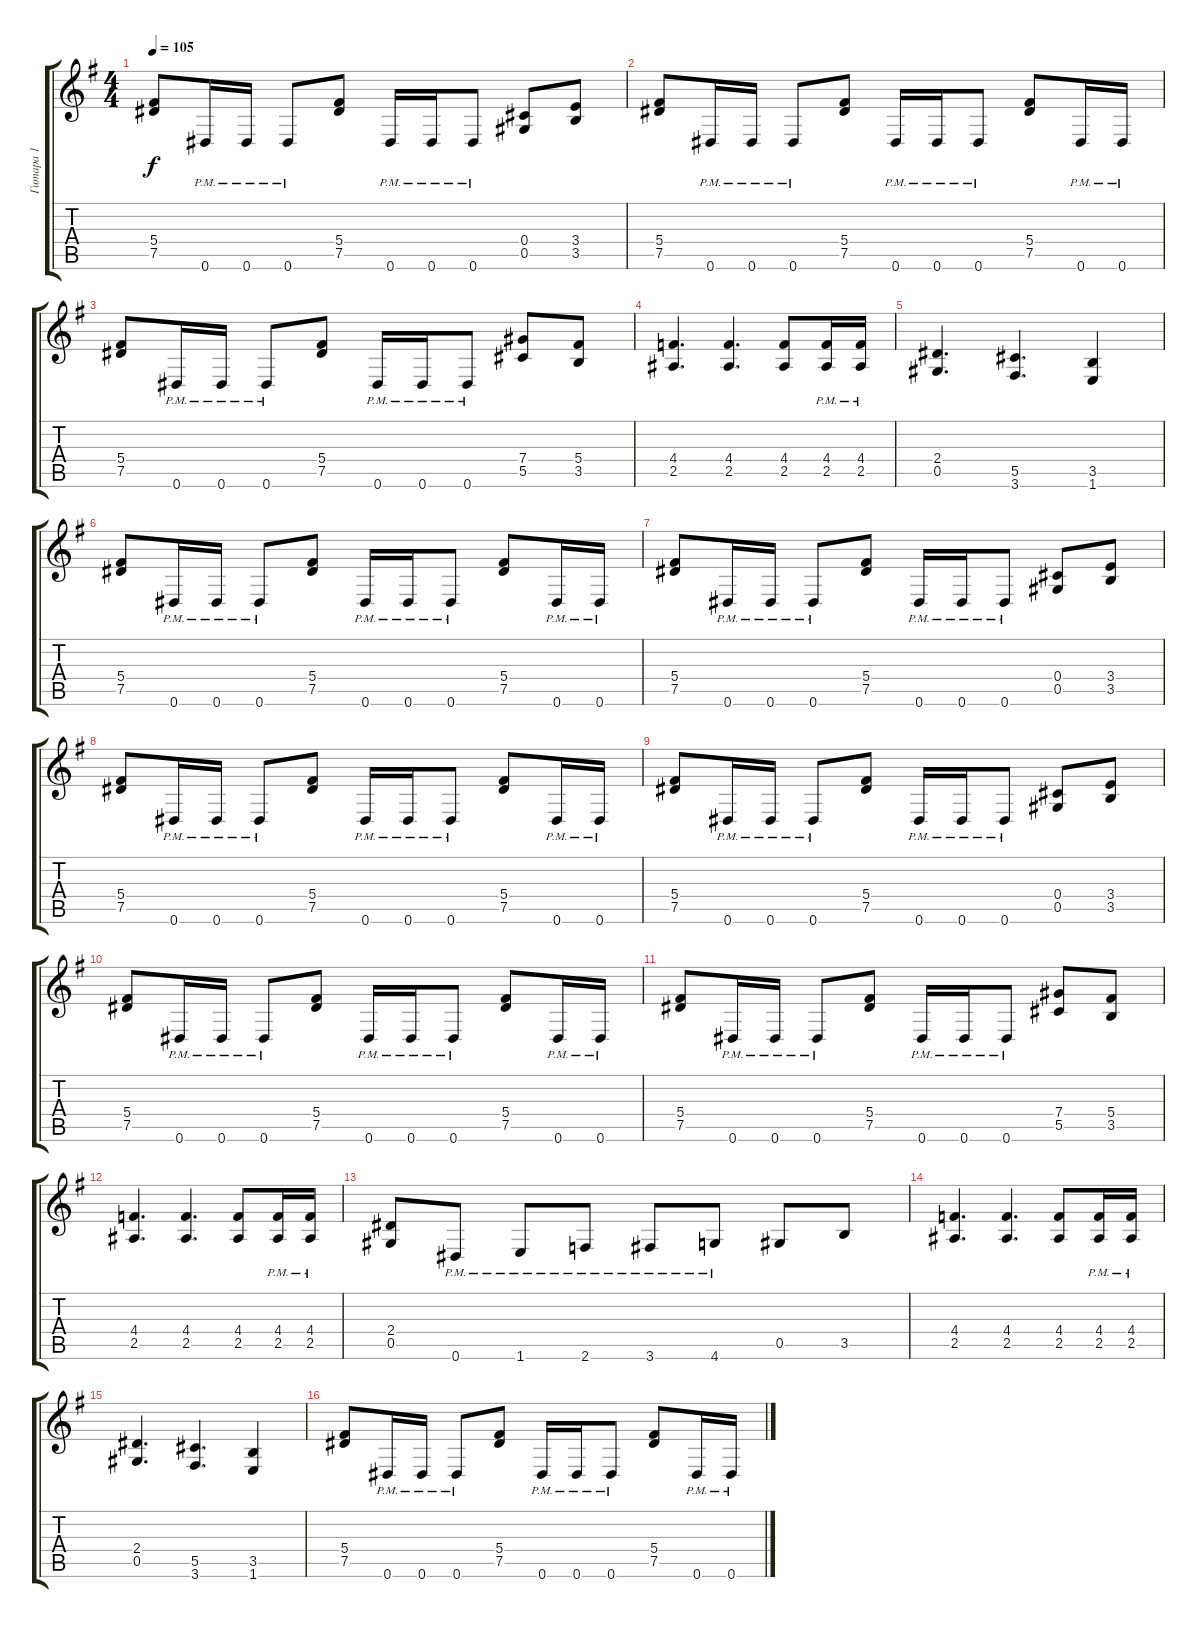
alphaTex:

\track ("Гитара 1" "Гитара 1") {instrument distortionguitar}
\staff {score tabs}
\tuning (Eb4 Bb3 Gb3 Db3 Ab2 Eb2) {hide}
\ts (4 4)
\tempo 105
\clef g2
\ks eminor
(5.4 7.5).8{dy f} 0.6{pm}.16 0.6{pm}.16 0.6{pm}.8 (5.4 7.5).8 0.6{pm}.16 0.6{pm}.16 0.6{pm}.8 (0.4 0.5).8 (3.4 3.5).8 |
(5.4 7.5).8 0.6{pm}.16 0.6{pm}.16 0.6{pm}.8 (5.4 7.5).8 0.6{pm}.16 0.6{pm}.16 0.6{pm}.8 (5.4 7.5).8 0.6{pm}.16 0.6{pm}.16 |
(5.4 7.5).8 0.6{pm}.16 0.6{pm}.16 0.6{pm}.8 (5.4 7.5).8 0.6{pm}.16 0.6{pm}.16 0.6{pm}.8 (7.4 5.5).8 (5.4 3.5).8 |
(4.4 2.5).4{d} (4.4 2.5).4{d} (4.4 2.5).8 (4.4{pm} 2.5{pm}).16 (4.4{pm} 2.5{pm}).16 |
(2.4 0.5).4{d} (5.5 3.6).4{d} (3.5 1.6).4 |
(5.4 7.5).8 0.6{pm}.16 0.6{pm}.16 0.6{pm}.8 (5.4 7.5).8 0.6{pm}.16 0.6{pm}.16 0.6{pm}.8 (5.4 7.5).8 0.6{pm}.16 0.6{pm}.16 |
(5.4 7.5).8 0.6{pm}.16 0.6{pm}.16 0.6{pm}.8 (5.4 7.5).8 0.6{pm}.16 0.6{pm}.16 0.6{pm}.8 (0.4 0.5).8 (3.4 3.5).8 |
(5.4 7.5).8 0.6{pm}.16 0.6{pm}.16 0.6{pm}.8 (5.4 7.5).8 0.6{pm}.16 0.6{pm}.16 0.6{pm}.8 (5.4 7.5).8 0.6{pm}.16 0.6{pm}.16 |
(5.4 7.5).8 0.6{pm}.16 0.6{pm}.16 0.6{pm}.8 (5.4 7.5).8 0.6{pm}.16 0.6{pm}.16 0.6{pm}.8 (0.4 0.5).8 (3.4 3.5).8 |
(5.4 7.5).8 0.6{pm}.16 0.6{pm}.16 0.6{pm}.8 (5.4 7.5).8 0.6{pm}.16 0.6{pm}.16 0.6{pm}.8 (5.4 7.5).8 0.6{pm}.16 0.6{pm}.16 |
(5.4 7.5).8 0.6{pm}.16 0.6{pm}.16 0.6{pm}.8 (5.4 7.5).8 0.6{pm}.16 0.6{pm}.16 0.6{pm}.8 (7.4 5.5).8 (5.4 3.5).8 |
(4.4 2.5).4{d} (4.4 2.5).4{d} (4.4 2.5).8 (4.4{pm} 2.5{pm}).16 (4.4{pm} 2.5{pm}).16 |
(2.4 0.5).8 0.6{pm}.8 1.6{pm}.8 2.6{pm}.8 3.6{pm}.8 4.6{pm}.8 0.5.8 3.5.8 |
(4.4 2.5).4{d} (4.4 2.5).4{d} (4.4 2.5).8 (4.4{pm} 2.5{pm}).16 (4.4{pm} 2.5{pm}).16 |
(2.4 0.5).4{d} (5.5 3.6).4{d} (3.5 1.6).4 |
(5.4 7.5).8 0.6{pm}.16 0.6{pm}.16 0.6{pm}.8 (5.4 7.5).8 0.6{pm}.16 0.6{pm}.16 0.6{pm}.8 (5.4 7.5).8 0.6{pm}.16 0.6{pm}.16
